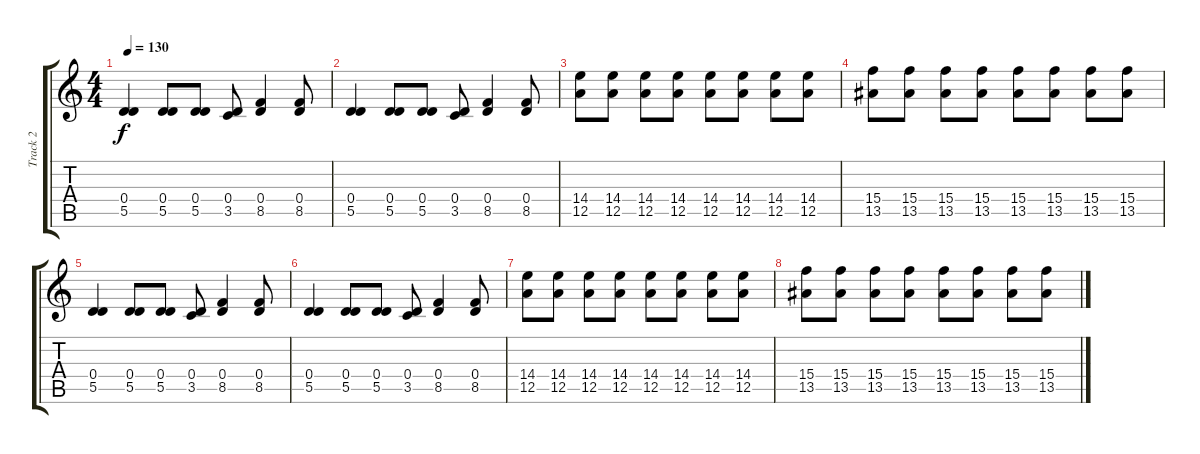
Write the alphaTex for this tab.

\track ("Track 2" "Track 2") {instrument distortionguitar}
\staff {score tabs}
\tuning (E4 B3 G3 D3 A2 E2) {hide}
\ts (4 4)
\tempo 130
\clef g2
\ks c
(0.4 5.5).4{dy f} (0.4 5.5).8 (0.4 5.5).8 (0.4 3.5).8 (0.4 8.5).4 (0.4 8.5).8 |
(0.4 5.5).4 (0.4 5.5).8 (0.4 5.5).8 (0.4 3.5).8 (0.4 8.5).4 (0.4 8.5).8 |
(14.4 12.5).8 (14.4 12.5).8 (14.4 12.5).8 (14.4 12.5).8 (14.4 12.5).8 (14.4 12.5).8 (14.4 12.5).8 (14.4 12.5).8 |
(15.4 13.5).8 (15.4 13.5).8 (15.4 13.5).8 (15.4 13.5).8 (15.4 13.5).8 (15.4 13.5).8 (15.4 13.5).8 (15.4 13.5).8 |
(0.4 5.5).4 (0.4 5.5).8 (0.4 5.5).8 (0.4 3.5).8 (0.4 8.5).4 (0.4 8.5).8 |
(0.4 5.5).4 (0.4 5.5).8 (0.4 5.5).8 (0.4 3.5).8 (0.4 8.5).4 (0.4 8.5).8 |
(14.4 12.5).8 (14.4 12.5).8 (14.4 12.5).8 (14.4 12.5).8 (14.4 12.5).8 (14.4 12.5).8 (14.4 12.5).8 (14.4 12.5).8 |
(15.4 13.5).8 (15.4 13.5).8 (15.4 13.5).8 (15.4 13.5).8 (15.4 13.5).8 (15.4 13.5).8 (15.4 13.5).8 (15.4 13.5).8
